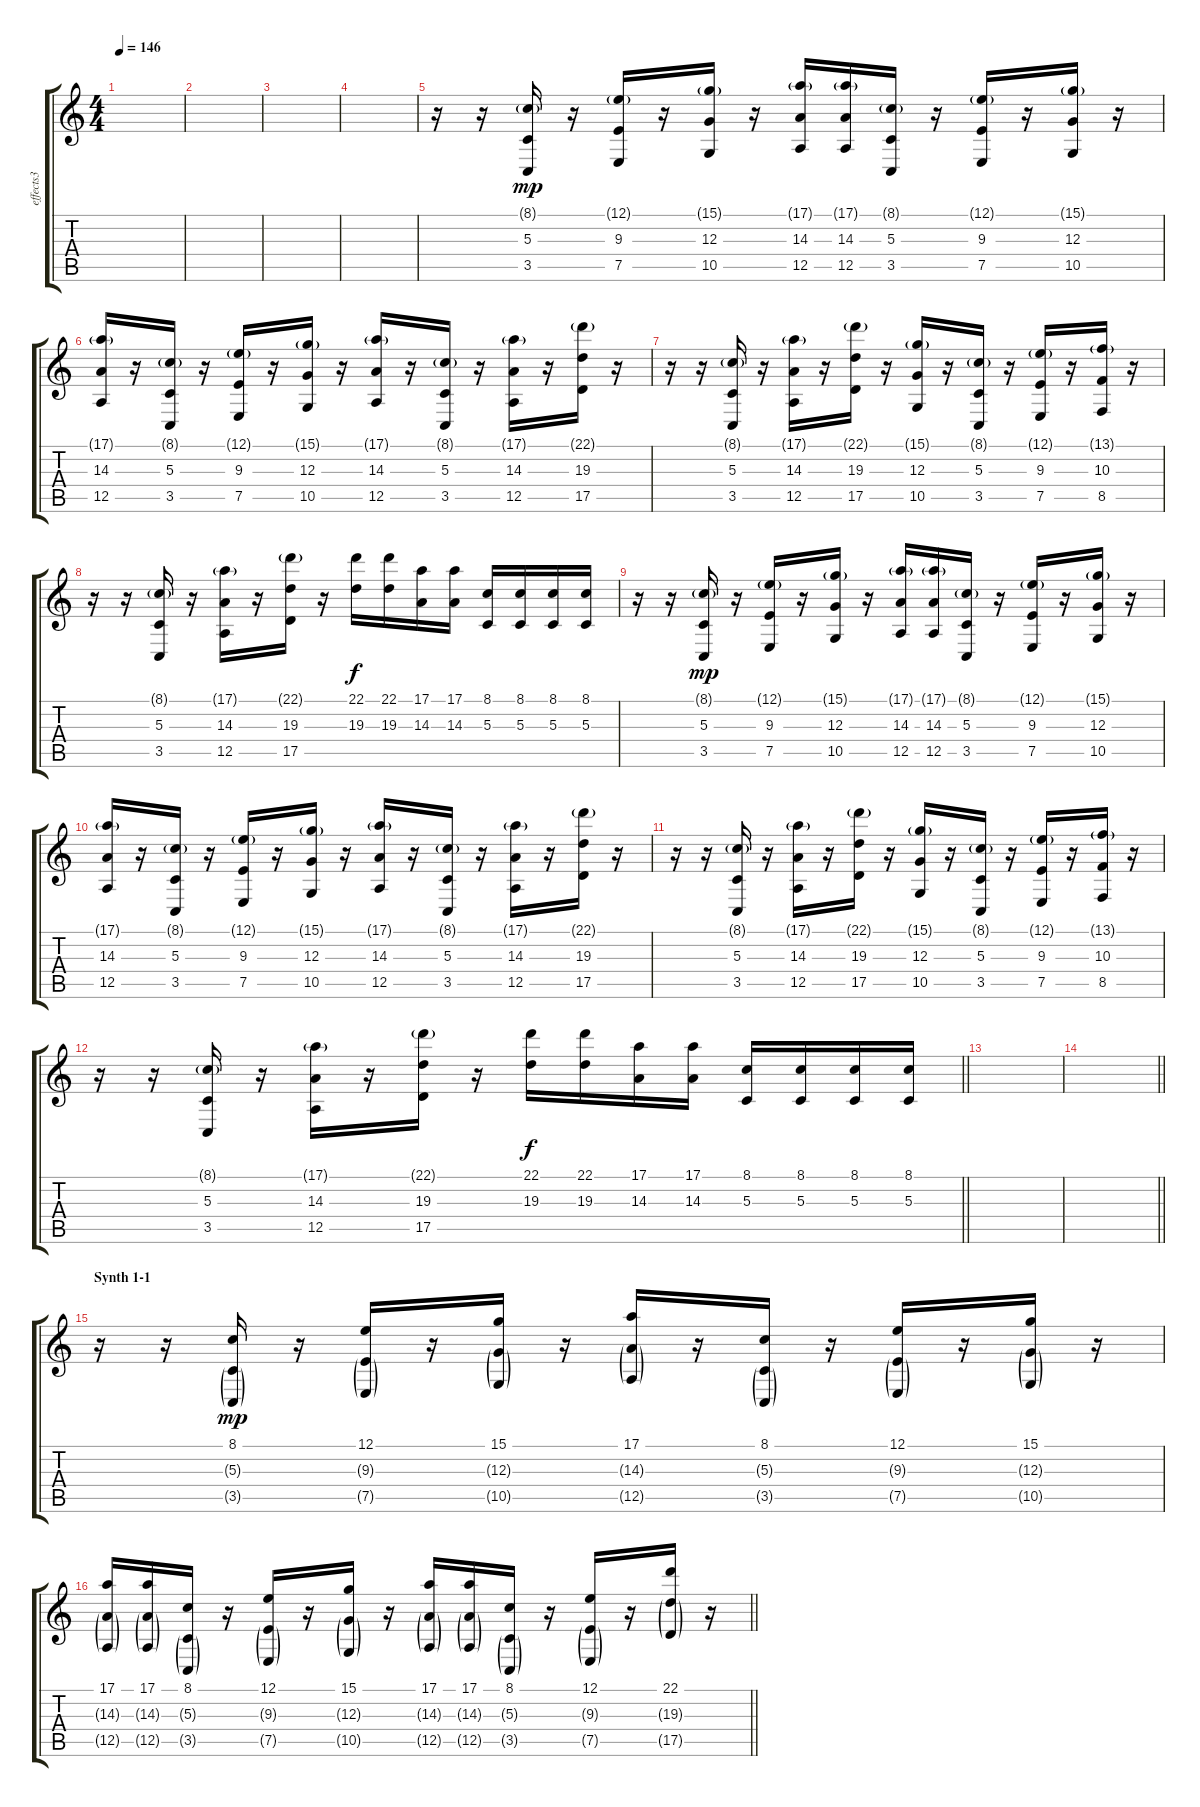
\track ("effects3" "effects3") {instrument lead6voice}
\staff {score tabs}
\tuning (E4 B3 G3 D3 A2 D2) {hide}
\ts (4 4)
\tempo 146
\clef g2
\ks c
|
|
|
|
r.16 r.16 (8.1{g} 5.3 3.5).16{dy mp} r.16 (12.1{g} 9.3 7.5).16 r.16 (15.1{g} 12.3 10.5).16 r.16 (17.1{g} 14.3 12.5).16 (17.1{g} 14.3 12.5).16 (8.1{g} 5.3 3.5).16 r.16 (12.1{g} 9.3 7.5).16 r.16 (15.1{g} 12.3 10.5).16 r.16 |
(17.1{g} 14.3 12.5).16 r.16 (8.1{g} 5.3 3.5).16 r.16 (12.1{g} 9.3 7.5).16 r.16 (15.1{g} 12.3 10.5).16 r.16 (17.1{g} 14.3 12.5).16 r.16 (8.1{g} 5.3 3.5).16 r.16 (17.1{g} 14.3 12.5).16 r.16 (22.1{g} 19.3 17.5).16 r.16 |
r.16 r.16 (8.1{g} 5.3 3.5).16 r.16 (17.1{g} 14.3 12.5).16 r.16 (22.1{g} 19.3 17.5).16 r.16 (15.1{g} 12.3 10.5).16 r.16 (8.1{g} 5.3 3.5).16 r.16 (12.1{g} 9.3 7.5).16 r.16 (13.1{g} 10.3 8.5).16 r.16 |
r.16 r.16 (8.1{g} 5.3 3.5).16 r.16 (17.1{g} 14.3 12.5).16 r.16 (22.1{g} 19.3 17.5).16 r.16 (22.1 19.3).16{dy f} (22.1 19.3).16 (17.1 14.3).16 (17.1 14.3).16 (8.1 5.3).16 (8.1 5.3).16 (8.1 5.3).16 (8.1 5.3).16 |
r.16 r.16 (8.1{g} 5.3 3.5).16{dy mp} r.16 (12.1{g} 9.3 7.5).16 r.16 (15.1{g} 12.3 10.5).16 r.16 (17.1{g} 14.3 12.5).16 (17.1{g} 14.3 12.5).16 (8.1{g} 5.3 3.5).16 r.16 (12.1{g} 9.3 7.5).16 r.16 (15.1{g} 12.3 10.5).16 r.16 |
(17.1{g} 14.3 12.5).16 r.16 (8.1{g} 5.3 3.5).16 r.16 (12.1{g} 9.3 7.5).16 r.16 (15.1{g} 12.3 10.5).16 r.16 (17.1{g} 14.3 12.5).16 r.16 (8.1{g} 5.3 3.5).16 r.16 (17.1{g} 14.3 12.5).16 r.16 (22.1{g} 19.3 17.5).16 r.16 |
r.16 r.16 (8.1{g} 5.3 3.5).16 r.16 (17.1{g} 14.3 12.5).16 r.16 (22.1{g} 19.3 17.5).16 r.16 (15.1{g} 12.3 10.5).16 r.16 (8.1{g} 5.3 3.5).16 r.16 (12.1{g} 9.3 7.5).16 r.16 (13.1{g} 10.3 8.5).16 r.16 |
\barLineRight lightlight
r.16 r.16 (8.1{g} 5.3 3.5).16 r.16 (17.1{g} 14.3 12.5).16 r.16 (22.1{g} 19.3 17.5).16 r.16 (22.1 19.3).16{dy f} (22.1 19.3).16 (17.1 14.3).16 (17.1 14.3).16 (8.1 5.3).16 (8.1 5.3).16 (8.1 5.3).16 (8.1 5.3).16 |
|
\barLineRight lightlight
|
\section ("" "Synth 1-1")
r.16 r.16 (8.1 5.3{g} 3.5{g}).16{dy mp volume 7} r.16 (12.1 9.3{g} 7.5{g}).16 r.16 (15.1 12.3{g} 10.5{g}).16 r.16 (17.1 14.3{g} 12.5{g}).16 r.16 (8.1 5.3{g} 3.5{g}).16 r.16 (12.1 9.3{g} 7.5{g}).16 r.16 (15.1 12.3{g} 10.5{g}).16 r.16 |
\barLineRight lightlight
(17.1 14.3{g} 12.5{g}).16 (17.1 14.3{g} 12.5{g}).16 (8.1 5.3{g} 3.5{g}).16 r.16 (12.1 9.3{g} 7.5{g}).16 r.16 (15.1 12.3{g} 10.5{g}).16 r.16 (17.1 14.3{g} 12.5{g}).16 (17.1 14.3{g} 12.5{g}).16 (8.1 5.3{g} 3.5{g}).16 r.16 (12.1 9.3{g} 7.5{g}).16 r.16 (22.1 19.3{g} 17.5{g}).16 r.16
